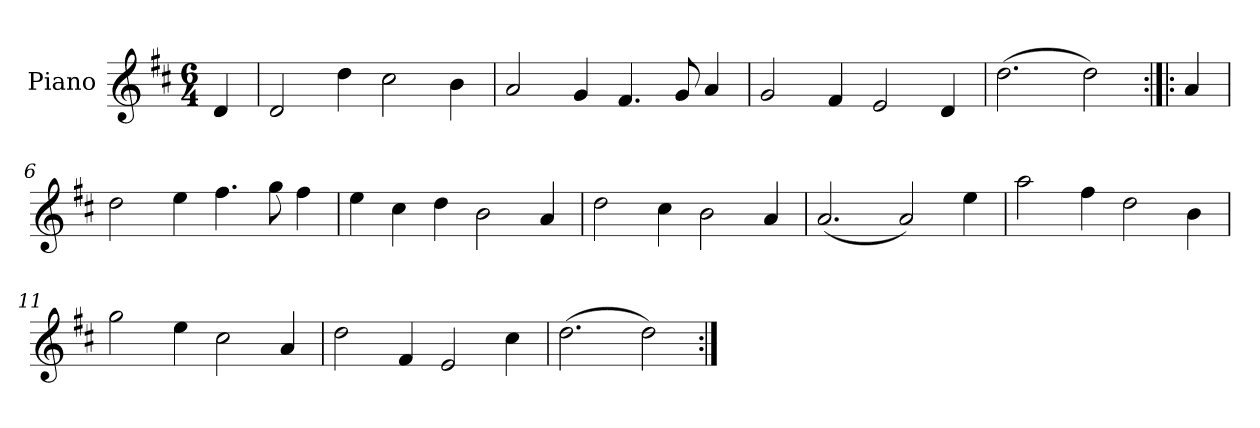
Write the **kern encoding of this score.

**kern
*part1
*staff1
*I"Piano
*I'Pno.
*clefG2
*k[f#c#]
*M6/4
=
4d/
=1
2d/
4dd\
2cc#\
4b\
=2
2a/
4g/
4.f#/
8g/
4a/
=3
2g/
4f#/
2e/
4d/
=4
(>2.dd\
2dd\)
=5:|!|:
4a/
=6
2dd\
4ee\
4.ff#\
8gg\
4ff#\
=7
4ee\
4cc#\
4dd\
2b\
4a/
=8
2dd\
4cc#\
2b\
4a/
=9
(<2.a/
2a/)
4ee\
=10
2aa\
4ff#\
2dd\
4b\
=11
2gg\
4ee\
2cc#\
4a/
=12
2dd\
4f#/
2e/
4cc#\
=13
(>2.dd\
2dd\)
=:|!
*-
